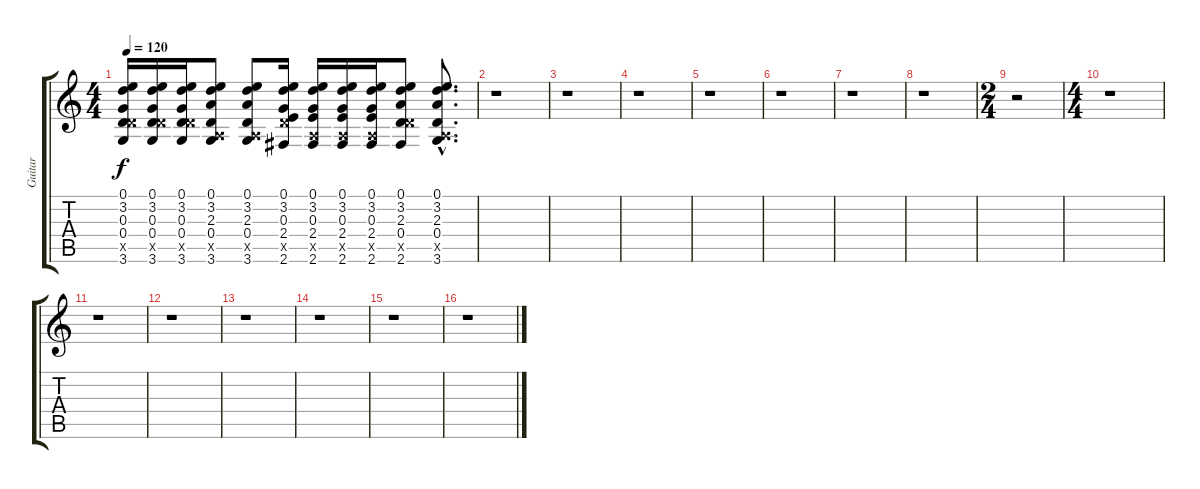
\track ("Guitar" "Guitar") {instrument acousticguitarsteel}
\staff {score tabs}
\tuning (E4 B3 G3 D3 A2 E2) {hide}
\ts (4 4)
\tempo 120
\clef g2
\ks c
(0.1 3.2 0.3 0.4 5.5{x} 3.6).16{dy f} (0.1 3.2 0.3 0.4 5.5{x} 3.6).16 (0.1 3.2 0.3 0.4 5.5{x} 3.6).16 (0.1 3.2 2.3 0.4 0.5{x} 3.6).8 (0.1 3.2 2.3 0.4 0.5{x} 3.6).8 (0.1 3.2 0.3 2.4 5.5{x} 2.6).16 (0.1 3.2 0.3 2.4 0.5{x} 2.6).16 (0.1 3.2 0.3 2.4 0.5{x} 2.6).16 (0.1 3.2 0.3 2.4 0.5{x} 2.6).16 (0.1 3.2 2.3 0.4 5.5{x} 2.6).8 (0.1{hac} 3.2{hac} 2.3{hac} 0.4{hac} 0.5{hac x} 3.6{hac}).8{d} |
r.1 |
r.1 |
r.1 |
r.1 |
r.1 |
r.1 |
r.1 |
\ts (2 4)
r.2 |
\ts (4 4)
r.1 |
r.1 |
r.1 |
r.1 |
r.1 |
r.1 |
r.1
